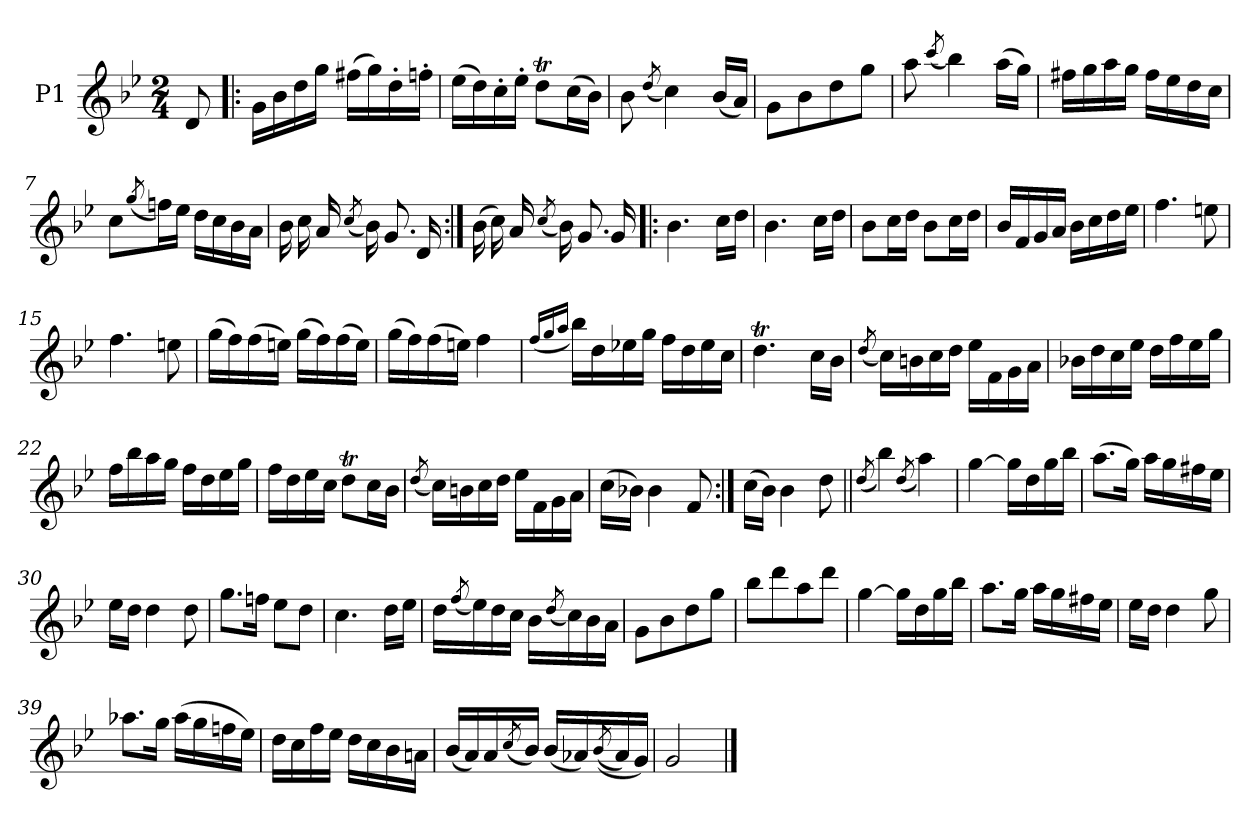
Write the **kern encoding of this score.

**kern
*part1
*staff1
*I"P1
*clefG2
*k[b-e-]
*g:
*M2/4
=
8d
=1!|:
16gLL
16b-
16dd
16ggJJ
(16ff#XLL
16gg)
16dd'
16ffn'JJ
=2
(16ee-LL
16dd)
16cc'
16ee-'JJ
8ddtL
(16ccL
16b-JJ)
=3
8b-
(8qdd/
4cc)
(16b-LL
16aJJ)
=4
8gL
8b-
8dd
8ggJ
=5
8aa
(8qccc/
4bb-)
(16aaLL
16ggJJ)
=6
16ff#XLL
16gg
16aa
16ggJJ
16ff#LL
16ee-
16dd
16ccJJ
=7
8ccL
(8qgg/
16ffnL)
16ee-JJ
16ddLL
16cc
16b-
16aJJ
=8
16b-
16cc
16a
(8qcc/
16b-)
8.g
16d
=9:|!
(16b-
16cc)
16a
(8qcc/
16b-)
8.g
16g
=10!|:
4.b-
16ccLL
16ddJJ
=11
4.b-
16ccLL
16ddJJ
=12
8b-L
16ccL
16ddJJ
8b-L
16ccL
16ddJJ
=13
16b-LL
16f
16g
16aJJ
16b-LL
16cc
16dd
16ee-JJ
=14
4.ff
8een
=15
4.ff
8een
=16
(16ggLL
16ff)
(16ff
16eenJJ)
(16ggLL
16ff)
(16ff
16eeJJ)
=17
(16ggLL
16ff)
(16ff
16eenJJ)
4ff
=18
(16qqff/LL
16qqgg/
16qqaa/JJ
16bb-LL)
16dd
16ee-X
16ggJJ
16ffLL
16dd
16ee-
16ccJJ
=19
4.ddt
16ccLL
16b-JJ
=20
(8qdd/
16ccLL)
16bn
16cc
16ddJJ
16ee-LL
16f
16g
16aJJ
=21
16b-XLL
16dd
16cc
16ee-JJ
16ddLL
16ff
16ee-
16ggJJ
=22
16ffLL
16bb-
16aa
16ggJJ
16ffLL
16dd
16ee-
16ggJJ
=23
16ffLL
16dd
16ee-
16ccJJ
8ddtL
16ccL
16b-JJ
=24
(8qdd/
16ccLL)
16bn
16cc
16ddJJ
16ee-LL
16f
16g
16aJJ
=25
(16ccLL
16b-XJJ)
4b-
8f
=26:|!
(16ccLL
16b-JJ)
4b-
8dd
=27||
(8qdd/
4bb-)
(8qdd/
4aa)
=28
[4gg
16ggLL]
16dd
16gg
16bb-JJ
=29
(8.aaL
16ggJk)
16aaLL
16gg
16ff#X
16ee-JJ
=30
16ee-LL
16ddJJ
4dd
8dd
=31
8.ggL
16ffnJk
8ee-L
8ddJ
=32
4.cc
16ddLL
16ee-JJ
=33
16ddLL
(8qff/
16ee-)
16dd
16ccJJ
16b-LL
(8qdd/
16cc)
16b-
16aJJ
=34
8gL
8b-
8dd
8ggJ
=35
8bb-L
8ddd
8aa
8dddJ
=36
[4gg
16ggLL]
16dd
16gg
16bb-JJ
=37
8.aaL
16ggJk
16aaLL
16gg
16ff#X
16ee-JJ
=38
16ee-LL
16ddJJ
4dd
8gg
=39
8.aa-XL
16ggJk
(16aa-LL
16gg
16ffn
16ee-JJ)
=40
16ddLL
16cc
16ff
16ee-JJ
16ddLL
16cc
16b-
16anJJ
=41
(16b-LL
16a)
16a
(8qcc/
16b-JJ)
(16b-LL
16a-X)
((8qb-/
16a-)
16gJJ)
=42
2g
==
*-
